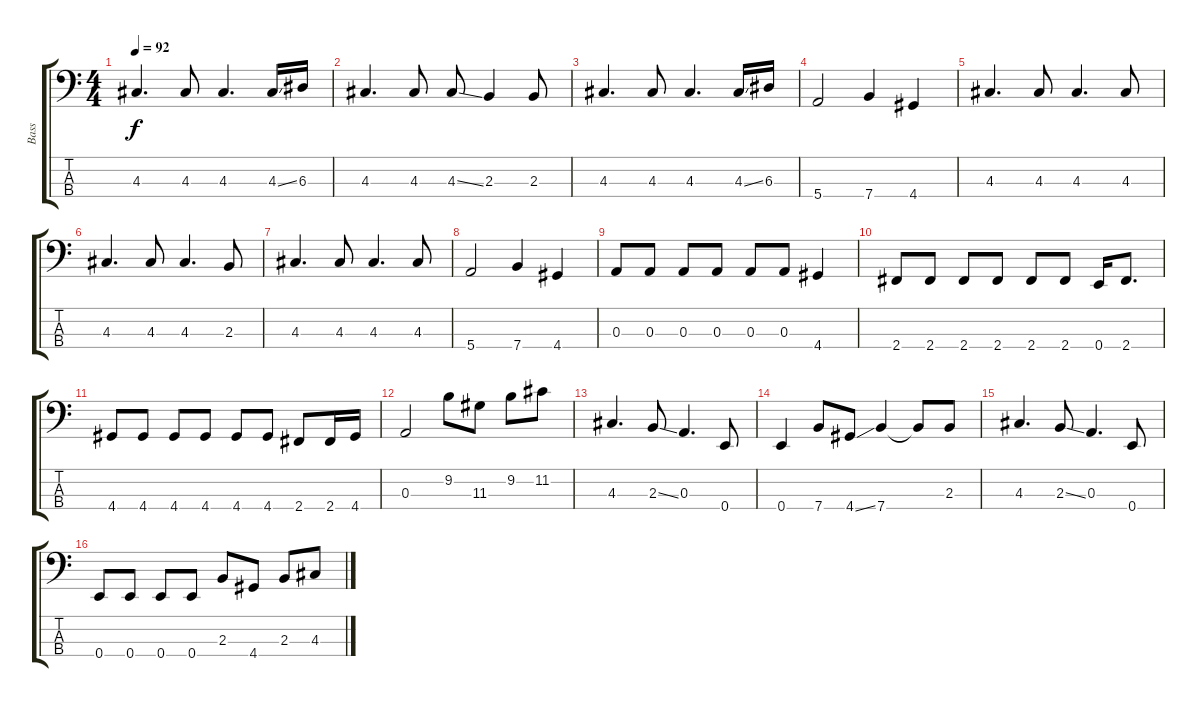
\track ("Bass" "Bass") {instrument electricbassfinger}
\staff {score tabs}
\tuning (G2 D2 A1 E1) {hide}
\ts (4 4)
\tempo 92
\clef f4
\ks c
4.3.4{d dy f} 4.3.8 4.3.4{d} 4.3{ss}.16 6.3.16 |
4.3.4{d} 4.3.8 4.3{ss}.8 2.3.4 2.3.8 |
4.3.4{d} 4.3.8 4.3.4{d} 4.3{ss}.16 6.3.16 |
5.4.2 7.4.4 4.4.4 |
4.3.4{d} 4.3.8 4.3.4{d} 4.3.8 |
4.3.4{d} 4.3.8 4.3.4{d} 2.3.8 |
4.3.4{d} 4.3.8 4.3.4{d} 4.3.8 |
5.4.2 7.4.4 4.4.4 |
0.3.8 0.3.8 0.3.8 0.3.8 0.3.8 0.3.8 4.4.4 |
2.4.8 2.4.8 2.4.8 2.4.8 2.4.8 2.4.8 0.4.16 2.4.8{d} |
4.4.8 4.4.8 4.4.8 4.4.8 4.4.8 4.4.8 2.4.8 2.4.16 4.4.16 |
0.3.2 9.2.8 11.3.8 9.2.8 11.2.8 |
4.3.4{d} 2.3{ss}.8 0.3.4{d} 0.4.8 |
0.4.4 7.4.8 4.4{ss}.8 7.4.4 7.4{t}.8 2.3.8 |
4.3.4{d} 2.3{ss}.8 0.3.4{d} 0.4.8 |
0.4.8 0.4.8 0.4.8 0.4.8 2.3.8 4.4.8 2.3.8 4.3.8
